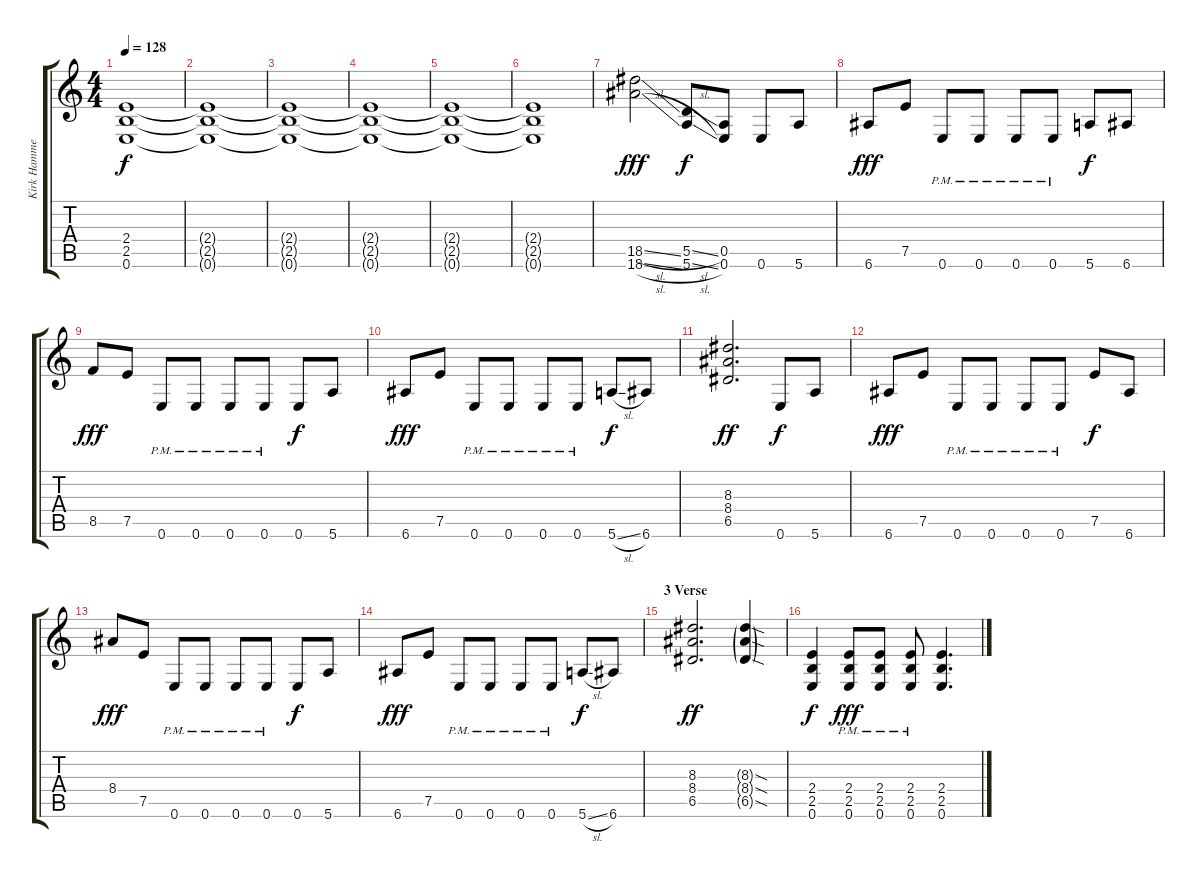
\track ("Kirk Hammet (Guitar 2)" "Kirk Hamme") {instrument distortionguitar}
\staff {score tabs}
\tuning (E4 B3 G3 D3 A2 E2) {hide}
\ts (4 4)
\tempo 128
\clef g2
\ks c
(2.4{t} 2.5{t} 0.6{t}).1{dy f volume 4} |
(2.4{t} 2.5{t} 0.6{t}).1{volume 3} |
(2.4{t} 2.5{t} 0.6{t}).1{volume 4} |
(2.4{t} 2.5{t} 0.6{t}).1{volume 1} |
(2.4{t} 2.5{t} 0.6{t}).1{volume 4} |
(2.4{t} 2.5{t} 0.6{t}).1 |
(18.5{sl} 18.6{sl}).2{dy fff volume 6} (5.5{sl} 5.6{sl}).8{dy f} (0.5 0.6).8 0.6.8 5.6.8{volume 0} |
6.6.8{dy fff} 7.5.8 0.6{pm}.8 0.6{pm}.8 0.6{pm}.8 0.6{pm}.8 5.6.8{dy f} 6.6.8 |
8.5.8{dy fff} 7.5.8 0.6{pm}.8 0.6{pm}.8 0.6{pm}.8 0.6{pm}.8 0.6.8{dy f} 5.6.8 |
6.6.8{dy fff} 7.5.8 0.6{pm}.8 0.6{pm}.8 0.6{pm}.8 0.6{pm}.8 5.6{sl}.8{dy f} 6.6.8 |
(8.3 8.4 6.5).2{d dy ff} 0.6.8{dy f} 5.6.8 |
6.6.8{dy fff} 7.5.8 0.6{pm}.8 0.6{pm}.8 0.6{pm}.8 0.6{pm}.8 7.5.8{dy f} 6.6.8 |
8.4.8{dy fff} 7.5.8 0.6{pm}.8 0.6{pm}.8 0.6{pm}.8 0.6{pm}.8 0.6.8{dy f} 5.6.8 |
6.6.8{dy fff} 7.5.8 0.6{pm}.8 0.6{pm}.8 0.6{pm}.8 0.6{pm}.8 5.6{sl}.8{dy f} 6.6.8 |
\section ("" "3 Verse")
(8.3 8.4 6.5).2{d dy ff} (8.3{sod g} 8.4{sod g} 6.5{sod g}).4 |
(2.4 2.5 0.6).4{dy f} (2.4{pm} 2.5{pm} 0.6{pm}).8{dy fff} (2.4{pm} 2.5{pm} 0.6{pm}).8 (2.4{pm} 2.5{pm} 0.6{pm}).8 (2.4 2.5 0.6).4{d}
